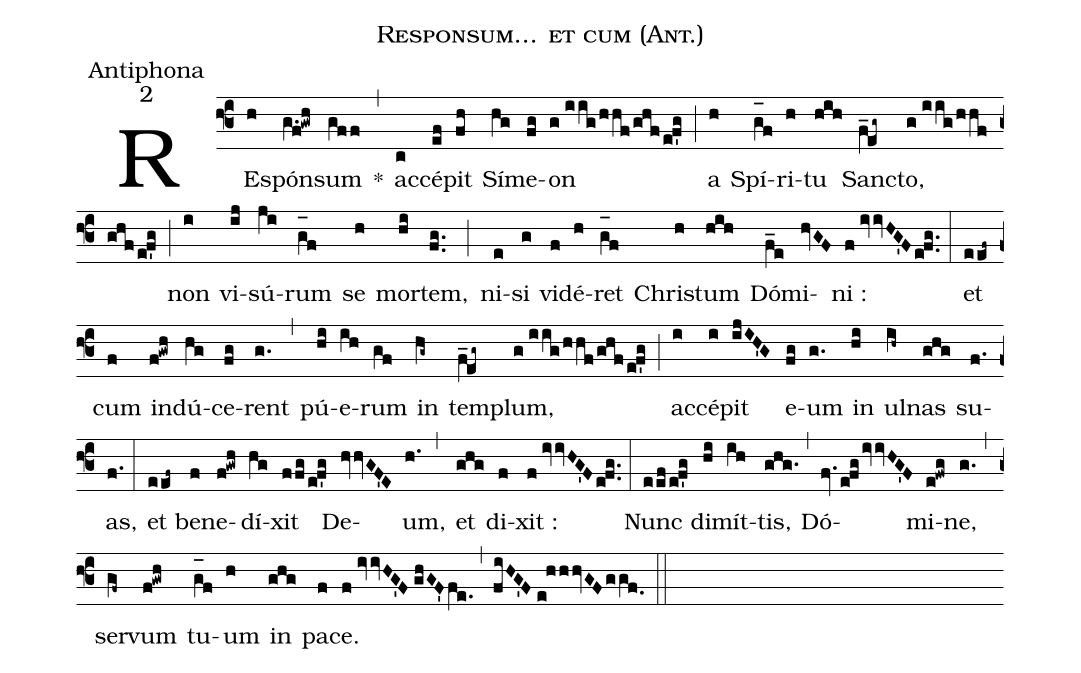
name:Responsum... et cum (Ant.);
office-part:Antiphona;
mode:2;
%%
(f3) RE(h)spón(g.f!gwh)sum(gff) *(,) ac(c)cé(ef)pit(fh) Sí(hg)me(fg)on(g//iig/hhf/ghfef'g) (;) a(h) Spí(g_[oh:h]f)ri(h)tu(hih) San(fV_!eg~)cto,(g//iig/hhf/ghfef'g) (;) non(i) vi(ij)sú(ji)rum(g_[oh:h]f) se(h) mor(hi)tem,(fg..) (;) ni(e)si(g) vi(f)dé(h)ret(g_[oh:h]f) Chri(h)stum(hih) Dó(f_e)mi(hvGF)ni :(f//ivvHG'Fefg..) (:) et(eef~) cum(f) in(f!gwh)dú(hg)ce(fg)rent(g.) (,) pú(hi)e(ih)rum(gf) in(hg~) tem(fV_!eg~)plum,(g//iig/hhf/ghfef'g) (;) ac(i)cé(i)pit(ijIH'G) e(fg)um(g.) in(hi) ul(ih~)nas(ghg) su(f.)as,(f.) (:) et(eef~) be(f)ne(f!gwh)dí(hg)xit(ffg/ef'g) De(hvvGF'E)um,(h.) (,) et(ghg) di(f)xit :(f//ivvHG'Fefg..) (:) Nunc(eef/ef'g) di(hi)mít(ih)tis,(ghg.) (,) Dó(fv.efgivvHG'F)mi(e!fwg)ne,(g.) (,) ser(gf~)vum(f!gwh) tu(g_[oh:h]f)um(h) in(ghg) pa(f)ce.(f//ivvHG'F//ghGF'fe.) (,) (fiHG'F//e!hhhvGFggf.0) (::)
